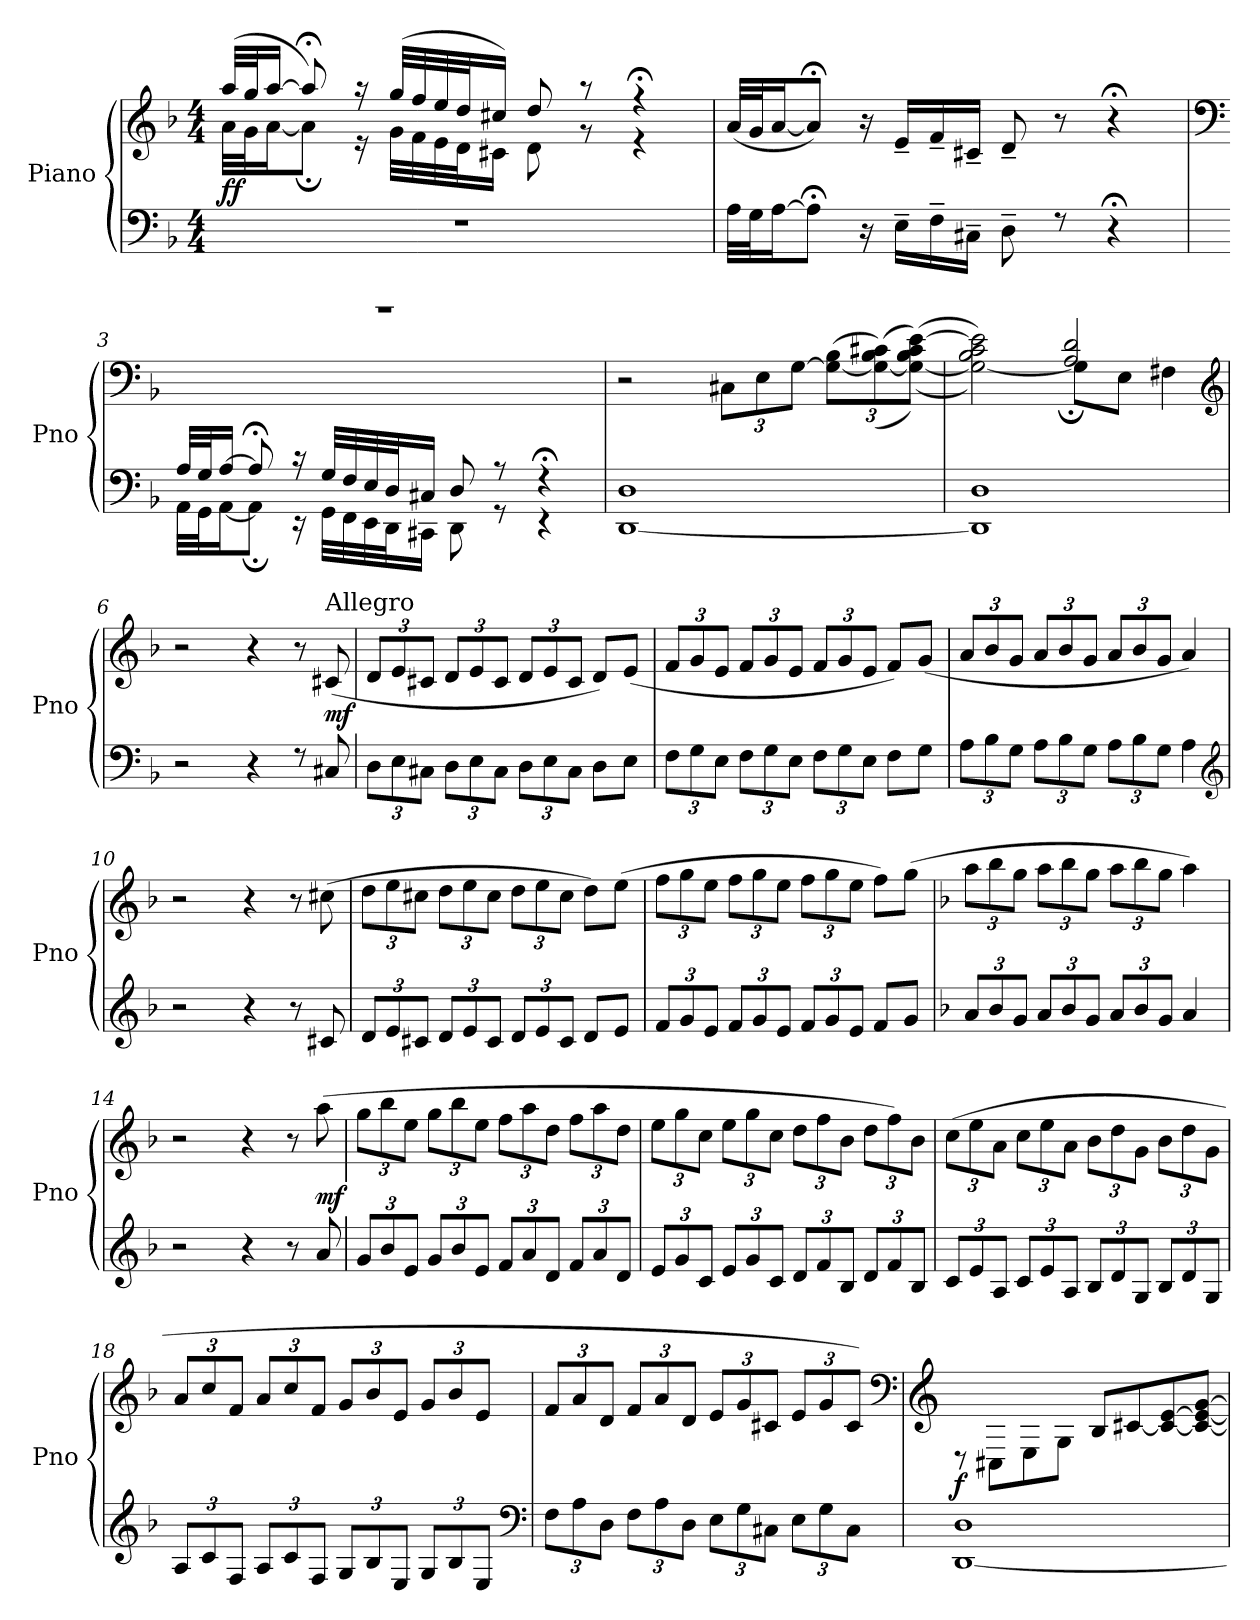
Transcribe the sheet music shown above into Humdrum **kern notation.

**kern	**kern	**dynam
*part1	*part1	*part1
*staff2	*staff1	*staff1/2
*I"Piano	*	*
*I'Pno	*	*
*clefF4	*clefG2	*
*k[b-]	*k[b-]	*
*M4/4	*M4/4	*
=1	=1	=1
*	*^	*
!	!	!	!LO:DY:b
1rF	(>32aa/LLL	32a\LLL	ff
.	32gg/J	32g\J	.
.	[>16aa/JJ	[>16a\J	.
.	8aa;</])	8a;\J]	.
.	16raa	16re	.
.	(>32gg/LLL	32g\LLL	.
.	32ff/	32f\	.
.	32ee/	32e\	.
.	32dd/J	32d\J	.
.	16cc#X/JJ)	16c#X\JJ	.
.	8dd/	8d\	.
.	8rgg	8rf	.
.	4r;<ff	4re	.
*	*v	*v	*
=2	=2	=2
32A\LLL	(<32a/LLL	.
32G\J	32g/J	.
[>16A\J	[<16a/J	.
8A;<\J]	8a;</J])	.
16r	16r	.
16E~>\LL	16e~</LL	.
16F~>\	16f~</	.
16C#X~>\JJ	16c#X~</JJ	.
8D~>\	8d~</	.
8rE	8r	.
4r;<	4r;<	.
!!LO:LB:g=z
=3	=3	=3
*	*clefF4	*
*^	*	*
32A/LLL	32AA\LLL	1rdd	.
32G/J	32GG\J	.	.
[>16A/JJ	[>16AA\J	.	.
8A;</]	8AA;\J]	.	.
16rc	16rEE	.	.
32G/LLL	32GG\LLL	.	.
32F/	32FF\	.	.
32E/	32EE\	.	.
32D/J	32DD\J	.	.
16C#X/JJ	16CC#X\JJ	.	.
8D/	8DD\	.	.
8rG	8rFF	.	.
4r;<F	4rEE	.	.
=4	=4	=4	=4
1D	[<1DD	2r	.
.	.	12C#X\L	.
.	.	12E\	.
.	.	[>12G\J	.
.	.	(>12G\_< 12B-\L	.
.	.	(<(>12G\_ 12B-\ 12c#X\)	.
.	.	(<(>12G\_ 12B-\ 12c#\ [>12e\J))	.
=5	=5	=5	=5
*	*	*^	*
1D	1DD]	2G\_< 2B-\ 2c\ 2e\]))	2ryy	.
.	.	8G\L]	2A/;< 2d/;<	.
.	.	8E\J	.	.
.	.	4F#X\	.	.
*v	*v	*	*	*
*	*v	*v	*
*	*clefG2	*
!!LO:LB:g=z
=6	=6	=6
2rE	2r	.
4r	4r	.
8rE	8r	.
!	!LO:TX:a:t=Allegro	!
!	!	!LO:DY:b
8C#X/	(<8c#X/	mf
=7	=7	=7
12D\L	12d/L	.
12E\	12e/	.
12C#X\J	12c#X/J	.
12D\L	12d/L	.
12E\	12e/	.
12C#\J	12c#/J	.
12D\L	12d/L	.
12E\	12e/	.
12C#\J	12c#/J	.
8D\L	8d/L)	.
8E\J	(<8e/J	.
=8	=8	=8
12F\L	12f/L	.
12G\	12g/	.
12E\J	12e/J	.
12F\L	12f/L	.
12G\	12g/	.
12E\J	12e/J	.
12F\L	12f/L	.
12G\	12g/	.
12E\J	12e/J	.
8F\L	8f/L)	.
8G\J	(<8g/J	.
=9	=9	=9
12A\L	12a/L	.
12B-\	12b-/	.
12G\J	12g/J	.
12A\L	12a/L	.
12B-\	12b-/	.
12G\J	12g/J	.
12A\L	12a/L	.
12B-\	12b-/	.
12G\J	12g/J	.
4A\	4a/)	.
*clefG2	*	*
!!LO:LB:g=z
=10	=10	=10
2r	2r	.
4r	4r	.
8r	8r	.
8c#X/	(>8cc#X\	.
=11	=11	=11
12d/L	12dd\L	.
12e/	12ee\	.
12c#X/J	12cc#X\J	.
12d/L	12dd\L	.
12e/	12ee\	.
12c#/J	12cc#\J	.
12d/L	12dd\L	.
12e/	12ee\	.
12c#/J	12cc#\J	.
8d/L	8dd\L)	.
8e/J	(>8ee\J	.
=12	=12	=12
12f/L	12ff\L	.
12g/	12gg\	.
12e/J	12ee\J	.
12f/L	12ff\L	.
12g/	12gg\	.
12e/J	12ee\J	.
12f/L	12ff\L	.
12g/	12gg\	.
12e/J	12ee\J	.
8f/L	8ff\L)	.
8g/J	(>8gg\J	.
!!LO:PB:g=z
=13	=13	=13
*k[b-]	*k[b-]	*
12a/L	12aa\L	.
12b-/	12bb-\	.
12g/J	12gg\J	.
12a/L	12aa\L	.
12b-/	12bb-\	.
12g/J	12gg\J	.
12a/L	12aa\L	.
12b-/	12bb-\	.
12g/J	12gg\J	.
4a/	4aa\)	.
=14	=14	=14
2r	2r	.
4r	4r	.
8r	8r	.
!	!	!LO:DY:a=2
8a/	(>8aa\	mf
=15	=15	=15
12g/L	12gg\L	.
12b-/	12bb-\	.
12e/J	12ee\J	.
12g/L	12gg\L	.
12b-/	12bb-\	.
12e/J	12ee\J	.
12f/L	12ff\L	.
12a/	12aa\	.
12d/J	12dd\J	.
12f/L	12ff\L	.
12a/	12aa\	.
12d/J	12dd\J	.
=16	=16	=16
12e/L	12ee\L	.
12g/	12gg\	.
12c/J	12cc\J	.
12e/L	12ee\L	.
12g/	12gg\	.
12c/J	12cc\J	.
12d/L	12dd\L	.
12f/	12ff\	.
12B-/J	12b-\J	.
12d/L	12dd\L	.
12f/	12ff\)	.
12B-/J	12b-\J	.
!!LO:LB:g=z
=17	=17	=17
12c/L	(>12cc\L	.
12e/	12ee\	.
12A/J	12a\J	.
12c/L	12cc\L	.
12e/	12ee\	.
12A/J	12a\J	.
12B-/L	12b-\L	.
12d/	12dd\	.
12G/J	12g\J	.
12B-/L	12b-\L	.
12d/	12dd\	.
12G/J	12g\J	.
=18	=18	=18
12A/L	12a/L	.
12c/	12cc/	.
12F/J	12f/J	.
12A/L	12a/L	.
12c/	12cc/	.
12F/J	12f/J	.
12G/L	12g/L	.
12B-/	12b-/	.
12E/J	12e/J	.
12G/L	12g/L	.
12B-/	12b-/	.
12E/J	12e/J	.
*clefF4	*	*
=19	=19	=19
12F\L	12f/L	.
12A\	12a/	.
12D\J	12d/J	.
12F\L	12f/L	.
12A\	12a/	.
12D\J	12d/J	.
12E\L	12e/L	.
12G\	12g/	.
12C#X\J	12c#X/J	.
12E\L	12e/L	.
12G\	12g/	.
12C#\J	12c#/J)	.
*	*clefF4	*
!!LO:LB:g=z
=20	=20	=20
*	*clefG2	*
*^	*	*
!	!	!	!LO:DY:a=2
1D	[<1DD	8rD	f
.	.	8C#X\L	.
.	.	8E\	.
.	.	8G\J	.
.	.	8B-/L	.
.	.	[<8c#X/	.
.	.	8c#/_< [>8e/	.
.	.	8c#/_ 8e/_< [>8g/J	.
*v	*v	*	*
=	=	=
*-	*-	*-
